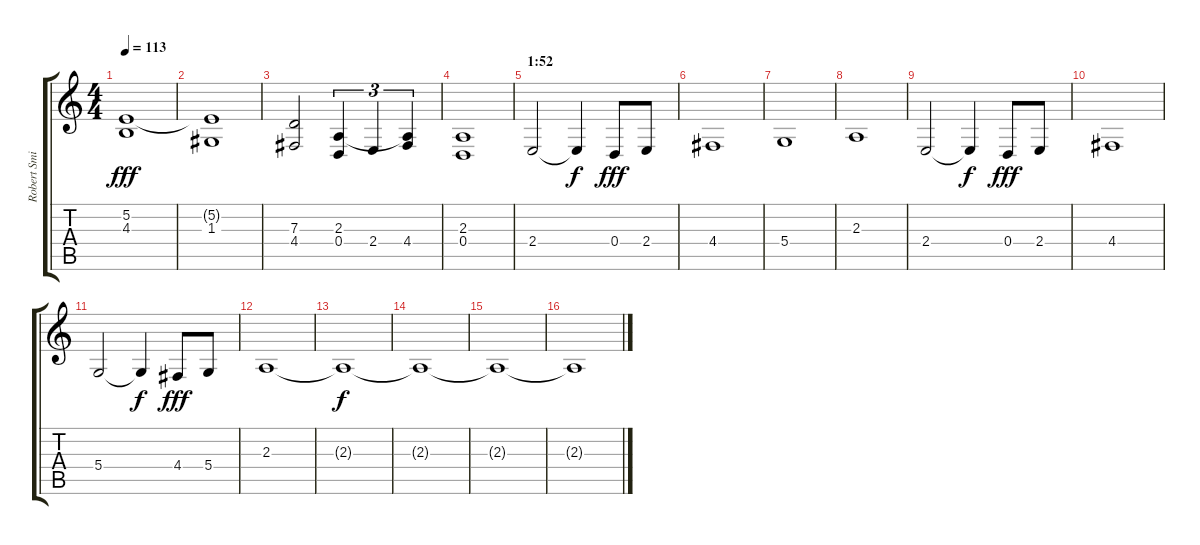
\track ("Robert Smith (keyboard 1)" "Robert Smi") {instrument pad2warm}
\staff {score tabs}
\tuning (E4 B3 G3 D3 A2 E2) {hide}
\ts (4 4)
\tempo 113
\clef g2
\ks c
(5.2 4.3).1{dy fff} |
(5.2{t} 1.3).1 |
(7.3 4.4).2 (2.3 0.4).4{tu (3 2)} 2.4.4{tu (3 2)} (2.3{t} 4.4).4{tu (3 2)} |
(2.3 0.4).1 |
\section ("" "1:52")
2.4.2 2.4{t}.4{dy f} 0.4.8{dy fff} 2.4.8 |
4.4.1 |
5.4.1 |
2.3.1 |
2.4.2 2.4{t}.4{dy f} 0.4.8{dy fff} 2.4.8 |
4.4.1 |
5.4.2 5.4{t}.4{dy f} 4.4.8{dy fff} 5.4.8 |
2.3.1 |
2.3{t}.1{dy f} |
2.3{t}.1 |
2.3{t}.1 |
2.3{t}.1
